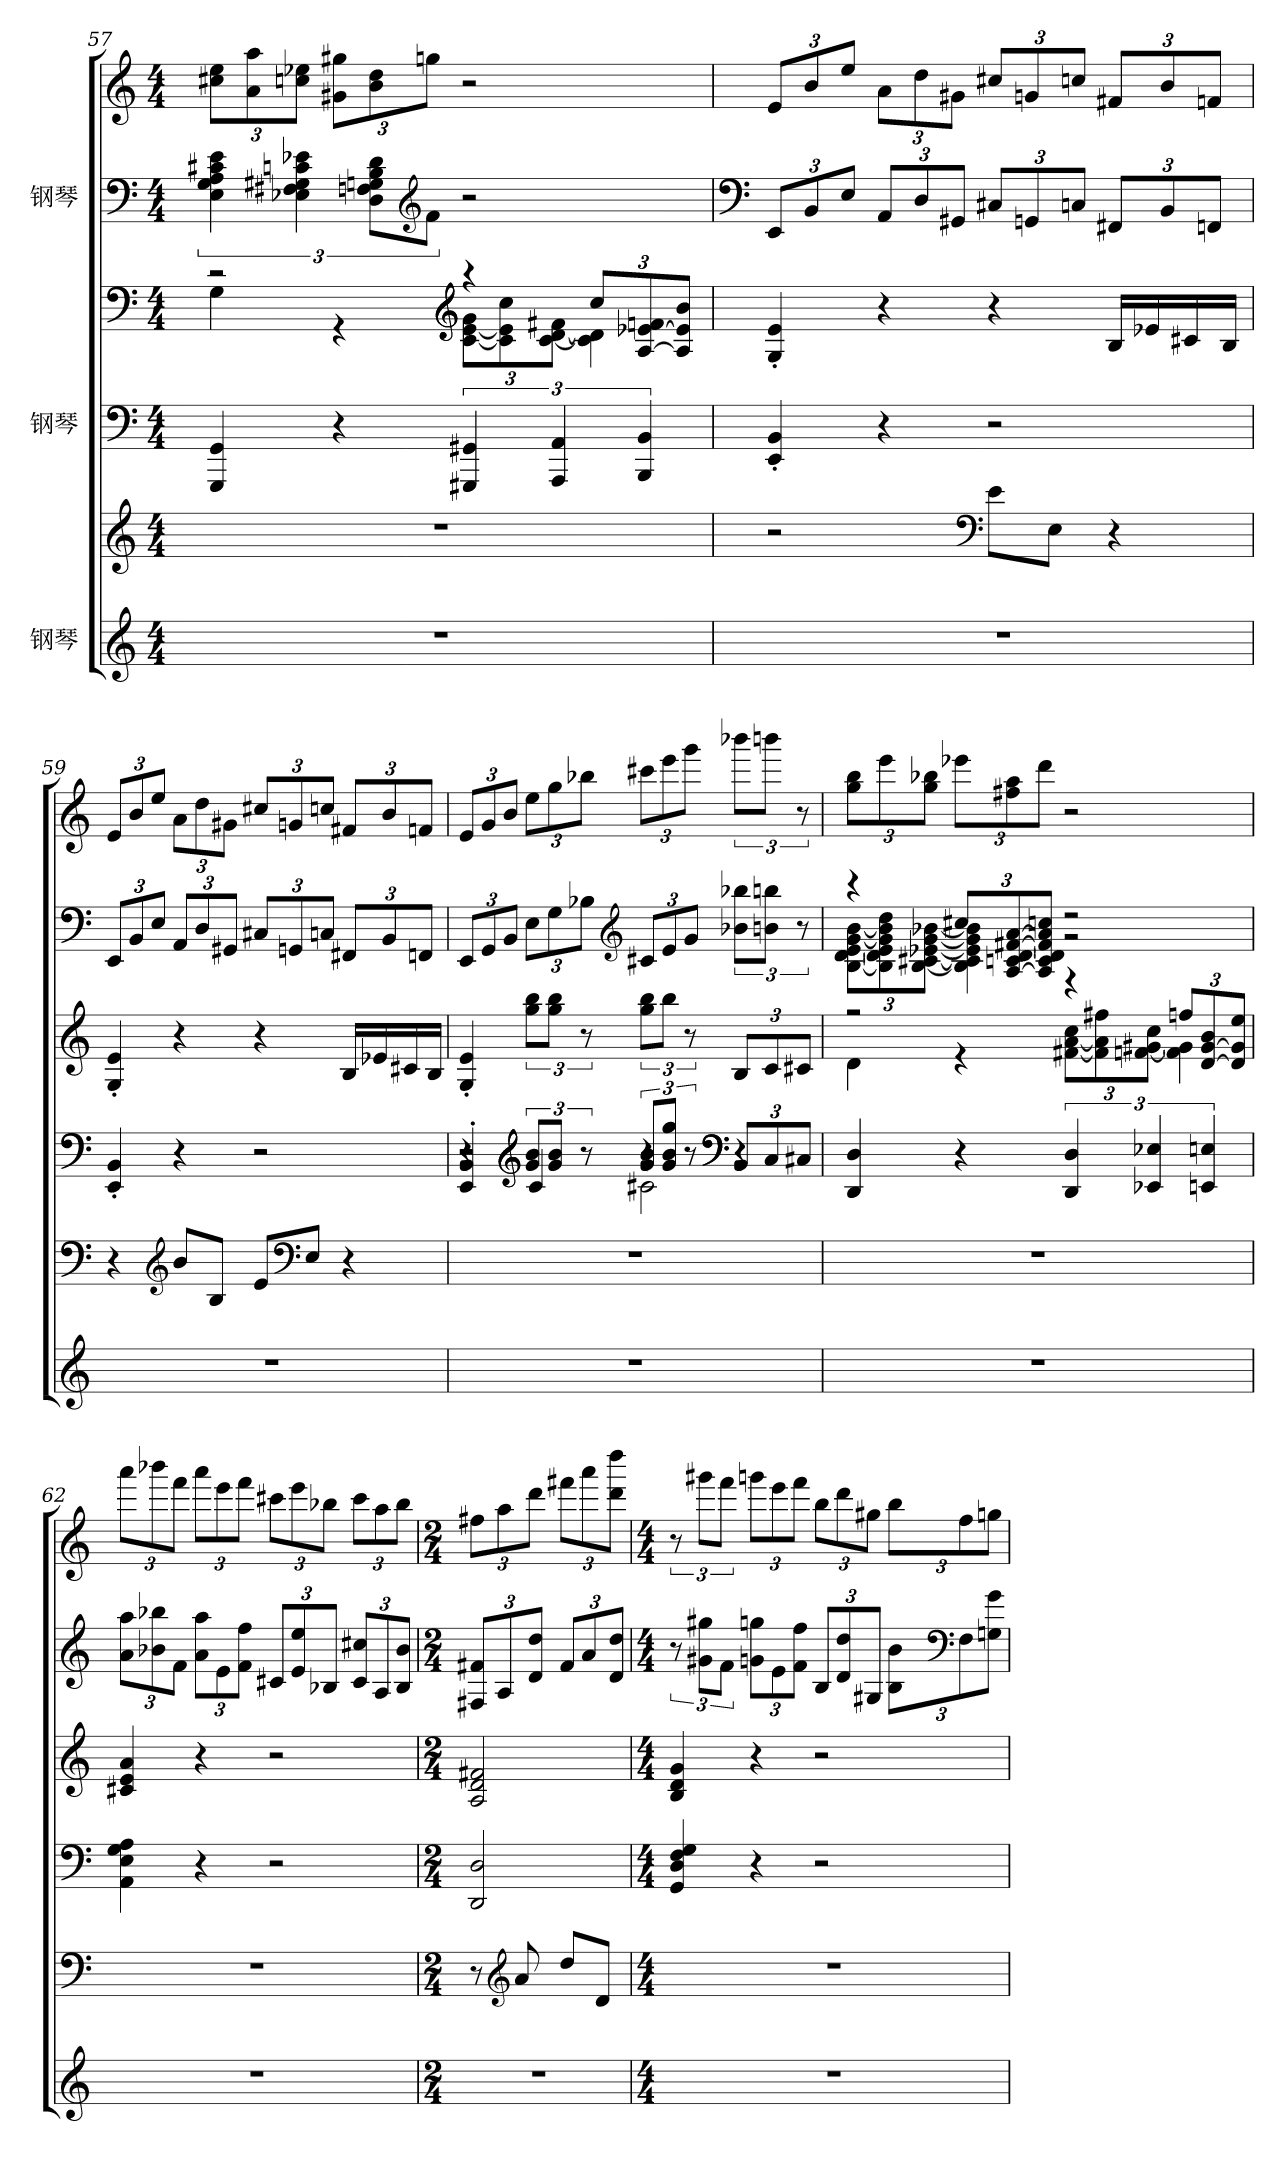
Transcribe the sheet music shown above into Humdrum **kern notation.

**kern	**kern	**kern	**kern	**kern	**kern
*part3	*part3	*part2	*part2	*part1	*part1
*staff6	*staff5	*staff4	*staff3	*staff2	*staff1
*I"钢琴	*	*I"钢琴	*	*I"钢琴	*
!!LO:LB:g=z
*clefG2	*clefG2	*clefF4	*clefF4	*clefF4	*clefG2
*k[]	*k[]	*k[]	*k[]	*k[]	*k[]
*M4/4	*M4/4	*M4/4	*M4/4	*M4/4	*M4/4
=57	=57	=57	=57	=57	=57
*	*	*	*^	*	*
*	*	*	*	*	*	*Xbrackettup
1r	1r	4GGG/ 4GG/	2r	4G\	6E\ 6G\ 6A\ 6c#X\ 6e\	12cc#X\ 12ee\L
.	.	.	.	.	.	12a\ 12aa\
.	.	.	.	.	6E-X\ 6F#X\ 6G#X\ 6cn\ 6e-X\	12ccn\ 12ee-X\J
.	.	4r	.	4r	.	12g#X\ 12gg#X\L
.	.	.	.	.	12D\ 12Fn\ 12Gn\ 12B\ 12d\L	12b\ 12dd\
*	*	*	*	*	*clefG2	*
.	.	.	.	.	12f\J	12ggn\J
*	*	*	*clefG2	*	*	*
*	*	*	*	*Xbrackettup	*	*
.	.	6GGG#X/ 6GG#X/	4r	[12c\ [12e\ 12g\L	2r	2r
.	.	.	.	12c\] 12e\] 12cc\	.	.
.	.	6AAA/ 6AA/	.	[12c\ [12d\ 12f#X\J	.	.
.	.	.	12cc/L	4c\] 4d\]	.	.
.	.	6BBB/ 6BB/	[12A/ [12e-X/ 12fn/	.	.	.
.	.	.	12A/] 12e-/] 12b/J	.	.	.
*	*	*	*v	*v	*	*
!!LO:PB:g=z
=58	=58	=58	=58	=58	=58
*	*	*	*	*clefF4	*
*	*	*	*	*Xbrackettup	*
1r	2r	4EE/' 4BB/'	4G/' 4e/'	12EE/L	12e/L
.	.	.	.	12BB/	12b/
.	.	.	.	12E/J	12ee/J
.	.	4r	4r	12AA/L	12a\L
.	.	.	.	12D/	12dd\
.	.	.	.	12GG#X/J	12g#X\J
*	*clefF4	*	*	*	*
.	8e\L	2r	4r	12C#X/L	12cc#X/L
.	.	.	.	12GGn/	12gn/
.	8E\J	.	.	.	.
.	.	.	.	12Cn/J	12ccn/J
.	4r	.	16B/LL	12FF#X/L	12f#X/L
.	.	.	16e-X/	.	.
.	.	.	.	12BB/	12b/
.	.	.	16c#X/	.	.
.	.	.	.	12FFn/J	12fn/J
.	.	.	16B/JJ	.	.
=59	=59	=59	=59	=59	=59
1r	4r	4EE/' 4BB/'	4G/' 4e/'	12EE/L	12e/L
.	.	.	.	12BB/	12b/
.	.	.	.	12E/J	12ee/J
*	*clefG2	*	*	*	*
.	8b/L	4r	4r	12AA/L	12a\L
.	.	.	.	12D/	12dd\
.	8B/J	.	.	.	.
.	.	.	.	12GG#X/J	12g#X\J
.	8e/L	2r	4r	12C#X/L	12cc#X/L
.	.	.	.	12GGn/	12gn/
*	*clefF4	*	*	*	*
.	8E/J	.	.	.	.
.	.	.	.	12Cn/J	12ccn/J
.	4r	.	16B/LL	12FF#X/L	12f#X/L
.	.	.	16e-X/	.	.
.	.	.	.	12BB/	12b/
.	.	.	16c#X/	.	.
.	.	.	.	12FFn/J	12fn/J
.	.	.	16B/JJ	.	.
!!LO:LB:g=z
=60	=60	=60	=60	=60	=60
*	*	*^	*	*	*
*	*	*	*^	*	*	*
1r	1r	4r	2r	4EE/' 4BB/'	4G/' 4e/'	12EE/L	12e/L
.	.	.	.	.	.	12GG/	12g/
.	.	.	.	.	.	12BB/J	12b/J
*	*	*clefG2	*	*	*	*	*
*	*	*	*	*	*brackettup	*	*
.	.	12g/ 12b/L	.	4c/	12gg\ 12bb\L	12E\L	12ee\L
.	.	12g/ 12b/J	.	.	12gg\ 12bb\J	12G\	12gg\
.	.	12r	.	.	12r	12B-X\J	12bb-X\J
*	*	*	*	*	*	*clefG2	*
.	.	12g/ 12b/L	2c#X\	4r	12gg\ 12bb\L	12c#X/L	12ccc#X\L
.	.	12g/ 12b/ 12gg/J	.	.	12bb\J	12e/	12eee\
.	.	12r	.	.	12r	12g/J	12ggg\J
*	*	*clefF4	*	*	*	*	*
*	*	*	*	*Xbrackettup	*Xbrackettup	*brackettup	*brackettup
.	.	4r	.	12BB/L	12B/L	12b-X\ 12bb-X\L	12bbb-X\L
.	.	.	.	12C/	12c/	12bn\ 12bbn\J	12bbbn\J
.	.	.	.	12C#X/J	12c#X/J	12r	12r
*	*	*v	*v	*v	*	*	*
!!LO:PB:g=z
=61	=61	=61	=61	=61	=61
*	*	*	*^	*^	*
*	*	*	*	*	*	*Xbrackettup	*Xbrackettup
1r	1r	4DD/ 4D/	2r	4d\	4r	[12B\ [12d\ [12e\ [12g\ [12b\L	12gg\ 12bb\L
.	.	.	.	.	.	12B\] 12d\] 12e\] 12g\] 12b\] 12dd\	12eee\
.	.	.	.	.	.	[12B\ [12c#X\ [12e-X\ [12g\ [12b-X\J	12gg\ 12bb-X\J
.	.	4r	.	4r	12cc#X/L	4B\] 4c#\] 4e-\] 4g\] 4b-\]	12eee-X\L
.	.	.	.	.	[12A/ [12cn/ [12d/ [12f#X/ [12a/	.	12ff#X\ 12aa\
.	.	.	.	.	12A/] 12c/] 12d/] 12f#/] 12a/] 12ccn/J	.	12ddd\J
*	*	*brackettup	*	*	*	*	*
.	.	6DD/ 6D/	4r	[12f#X\ [12a\ 12cc\L	2r	2r	2r
.	.	.	.	12f#\] 12a\] 12ff#X\	.	.	.
.	.	6EE-X/ 6E-X/	.	[12fn\ [12g#X\ 12cc\J	.	.	.
.	.	.	12ffn/L	4f\] 4g#\]	.	.	.
.	.	6EEn/ 6En/	[12d/ [12g#/ 12b/	.	.	.	.
.	.	.	12d/] 12g#/] 12ee/J	.	.	.	.
*	*	*	*v	*v	*	*	*
*	*	*	*	*v	*v	*
!!LO:LB:g=z
=62	=62	=62	=62	=62	=62
1r	1r	4AA\ 4E\ 4G\ 4A\	4c#X/ 4e/ 4a/	12a\ 12aa\L	12aaa\L
.	.	.	.	12b-X\ 12bb-X\	12bbb-X\
.	.	.	.	12f\J	12fff\J
.	.	4r	4r	12a\ 12aa\L	12aaa\L
.	.	.	.	12e\	12eee\
.	.	.	.	12f\ 12ff\J	12fff\J
.	.	2r	2r	12c#X/L	12ccc#X\L
.	.	.	.	12e/ 12ee/	12eee\
.	.	.	.	12B-X/J	12bb-X\J
.	.	.	.	12c#/ 12cc#X/L	12ccc#\L
.	.	.	.	12A/	12aa\
.	.	.	.	12B-/ 12b-/J	12bb-\J
=63	=63	=63	=63	=63	=63
*M2/4	*M2/4	*M2/4	*M2/4	*M2/4	*M2/4
2r	8r	2DD/ 2D/	2A/ 2d/ 2f#X/	12F#X/ 12f#X/L	12ff#X\L
.	.	.	.	12A/	12aa\
*	*clefG2	*	*	*	*
.	8a/	.	.	.	.
.	.	.	.	12d/ 12dd/J	12ddd\J
.	8dd/L	.	.	12f#/L	12fff#X\L
.	.	.	.	12a/	12aaa\
.	8d/J	.	.	.	.
.	.	.	.	12d/ 12dd/J	12ddd\ 12dddd\J
!!LO:PB:g=z
=64	=64	=64	=64	=64	=64
*M4/4	*M4/4	*M4/4	*M4/4	*M4/4	*M4/4
*	*	*	*	*brackettup	*brackettup
1r	1r	4GG/ 4D/ 4F/ 4G/	4B/ 4d/ 4g/	12r	12r
.	.	.	.	12g#X\ 12gg#X\L	12ggg#X\L
.	.	.	.	12f\J	12fff\J
*	*	*	*	*Xbrackettup	*Xbrackettup
.	.	4r	4r	12gn\ 12ggn\L	12gggn\L
.	.	.	.	12e\	12eee\
.	.	.	.	12f\ 12ff\J	12fff\J
.	.	2r	2r	12B/L	12bb\L
.	.	.	.	12d/ 12dd/	12ddd\
.	.	.	.	12G#X/J	12gg#X\J
.	.	.	.	12B\ 12b\L	12bb\L
*	*	*	*	*clefF4	*
.	.	.	.	12F\	12ff\
.	.	.	.	12Gn\ 12g\J	12ggn\J
=	=	=	=	=	=
*-	*-	*-	*-	*-	*-
